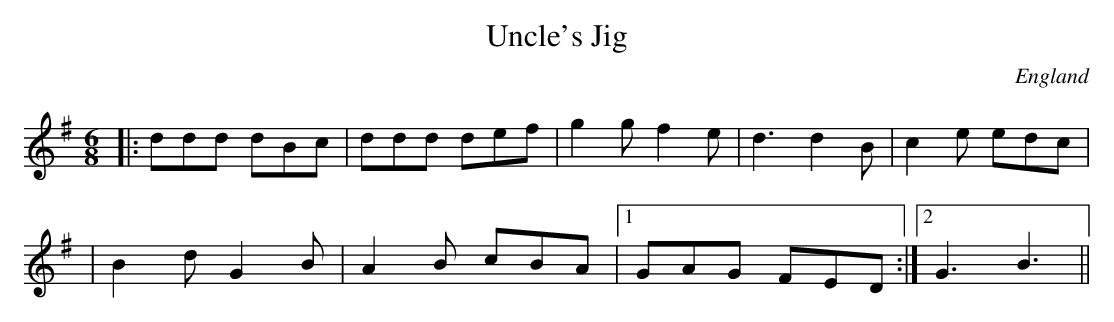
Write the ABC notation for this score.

X:1
T:Uncle's Jig
O:England
M:6/8
L:1/8
K:G
|:ddd dBc | ddd def | g2g f2e |  d3 d2B | c2e edc |
|B2d G2B | A2B cBA |1 GAG FED :|2 G3 B3 ||
